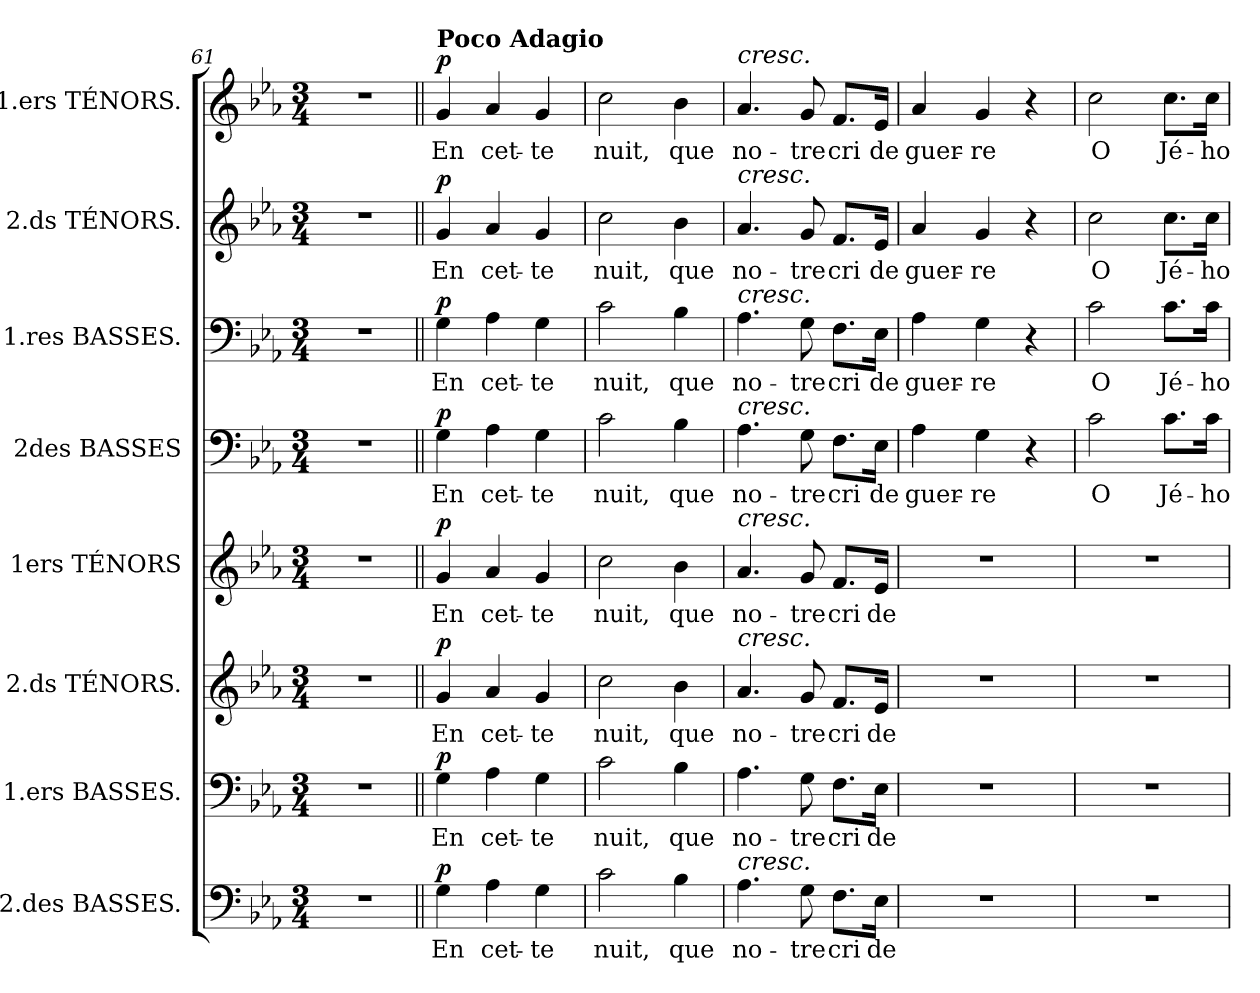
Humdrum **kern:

**kern	**text	**dynam	**kern	**text	**dynam	**kern	**text	**dynam	**kern	**text	**dynam	**kern	**text	**dynam	**kern	**text	**dynam	**kern	**text	**dynam	**kern	**text	**dynam
*part8	*part8	*part8	*part7	*part7	*part7	*part6	*part6	*part6	*part5	*part5	*part5	*part4	*part4	*part4	*part3	*part3	*part3	*part2	*part2	*part2	*part1	*part1	*part1
*staff8	*staff8	*staff8	*staff7	*staff7	*staff7	*staff6	*staff6	*staff6	*staff5	*staff5	*staff5	*staff4	*staff4	*staff4	*staff3	*staff3	*staff3	*staff2	*staff2	*staff2	*staff1	*staff1	*staff1
*I"2.des BASSES.	*	*	*I"1.ers BASSES.	*	*	*I"2.ds TÉNORS.	*	*	*I"1ers TÉNORS	*	*	*I"2des BASSES	*	*	*I"1.res BASSES.	*	*	*I"2.ds TÉNORS.	*	*	*I"1.ers TÉNORS.	*	*
*clefF4	*	*	*clefF4	*	*	*clefG2	*	*	*clefG2	*	*	*clefF4	*	*	*clefF4	*	*	*clefG2	*	*	*clefG2	*	*
*	*	*	*	*	*	*ITrd7c12	*	*	*ITrd7c12	*	*	*	*	*	*	*	*	*ITrd7c12	*	*	*ITrd7c12	*	*
*k[b-e-a-]	*	*	*k[b-e-a-]	*	*	*k[b-e-a-]	*	*	*k[b-e-a-]	*	*	*k[b-e-a-]	*	*	*k[b-e-a-]	*	*	*k[b-e-a-]	*	*	*k[b-e-a-]	*	*
*E-:	*	*	*E-:	*	*	*E-:	*	*	*E-:	*	*	*E-:	*	*	*E-:	*	*	*E-:	*	*	*E-:	*	*
*M3/4	*	*	*M3/4	*	*	*M3/4	*	*	*M3/4	*	*	*M3/4	*	*	*M3/4	*	*	*M3/4	*	*	*M3/4	*	*
=61	=61	=61	=61	=61	=61	=61	=61	=61	=61	=61	=61	=61	=61	=61	=61	=61	=61	=61	=61	=61	=61	=61	=61
2.r	.	.	2.r	.	.	2.r	.	.	2.r	.	.	2.r	.	.	2.r	.	.	2.r	.	.	2.r	.	.
=62||	=62||	=62||	=62||	=62||	=62||	=62||	=62||	=62||	=62||	=62||	=62||	=62||	=62||	=62||	=62||	=62||	=62||	=62||	=62||	=62||	=62||	=62||	=62||
*k[]	*	*	*k[]	*	*	*k[]	*	*	*k[]	*	*	*k[]	*	*	*k[]	*	*	*k[]	*	*	*k[]	*	*
!	!	!	!	!	!	!	!	!	!	!	!	!	!	!	!	!	!	!	!	!	!LO:TX:B:t=Poco Adagio	!	!
4G\	En	p	4G\	En	p	4G/	En	p	4G/	En	p	4G\	En	p	4G\	En	p	4G/	En	p	4G/	En	p
4A\	cet-	.	4A\	cet-	.	4A/	cet-	.	4A/	cet-	.	4A\	cet-	.	4A\	cet-	.	4A/	cet-	.	4A/	cet-	.
4G\	-te	.	4G\	-te	.	4G/	-te	.	4G/	-te	.	4G\	-te	.	4G\	-te	.	4G/	-te	.	4G/	-te	.
=63	=63	=63	=63	=63	=63	=63	=63	=63	=63	=63	=63	=63	=63	=63	=63	=63	=63	=63	=63	=63	=63	=63	=63
2c\	nuit,	.	2c\	nuit,	.	2c\	nuit,	.	2c\	nuit,	.	2c\	nuit,	.	2c\	nuit,	.	2c\	nuit,	.	2c\	nuit,	.
4B\	que	.	4B\	que	.	4B\	que	.	4B\	que	.	4B\	que	.	4B\	que	.	4B\	que	.	4B\	que	.
=64	=64	=64	=64	=64	=64	=64	=64	=64	=64	=64	=64	=64	=64	=64	=64	=64	=64	=64	=64	=64	=64	=64	=64
!	!	!	!	!	!	!	!	!	!	!	!	!	!	!	!	!	!	!	!	!	!LO:TX:i:t=cresc.	!	!
!	!	!	!	!	!	!	!	!	!	!	!	!	!	!	!	!	!	!LO:TX:i:t=cresc.	!	!	!	!	!
!	!	!	!	!	!	!	!	!	!	!	!	!	!	!	!LO:TX:i:t=cresc.	!	!	!	!	!	!	!	!
!	!	!	!	!	!	!	!	!	!	!	!	!LO:TX:i:t=cresc.	!	!	!	!	!	!	!	!	!	!	!
!	!	!	!	!	!	!	!	!	!LO:TX:i:t=cresc.	!	!	!	!	!	!	!	!	!	!	!	!	!	!
!	!	!	!	!	!	!LO:TX:i:t=cresc.	!	!	!	!	!	!	!	!	!	!	!	!	!	!	!	!	!
!LO:TX:i:t=cresc.	!	!	!	!	!	!	!	!	!	!	!	!	!	!	!	!	!	!	!	!	!	!	!
4.A\	no-	.	4.A\	no-	.	4.A/	no-	.	4.A/	no-	.	4.A\	no-	.	4.A\	no-	.	4.A/	no-	.	4.A/	no-	.
8G\	-tre	.	8G\	-tre	.	8G/	-tre	.	8G/	-tre	.	8G\	-tre	.	8G\	-tre	.	8G/	-tre	.	8G/	-tre	.
8.F\L	cri	.	8.F\L	cri	.	8.F/L	cri	.	8.F/L	cri	.	8.F\L	cri	.	8.F\L	cri	.	8.F/L	cri	.	8.F/L	cri	.
16E\Jk	de	.	16E\Jk	de	.	16E/Jk	de	.	16E/Jk	de	.	16E\Jk	de	.	16E\Jk	de	.	16E/Jk	de	.	16E/Jk	de	.
!!LO:PB:g=z
=65	=65	=65	=65	=65	=65	=65	=65	=65	=65	=65	=65	=65	=65	=65	=65	=65	=65	=65	=65	=65	=65	=65	=65
2.r	.	.	2.r	.	.	2.r	.	.	2.r	.	.	4A\	guer-	.	4A\	guer-	.	4A/	guer-	.	4A/	guer-	.
.	.	.	.	.	.	.	.	.	.	.	.	4G\	-re	.	4G\	-re	.	4G/	-re	.	4G/	-re	.
.	.	.	.	.	.	.	.	.	.	.	.	4r	.	.	4r	.	.	4r	.	.	4r	.	.
=66	=66	=66	=66	=66	=66	=66	=66	=66	=66	=66	=66	=66	=66	=66	=66	=66	=66	=66	=66	=66	=66	=66	=66
2.r	.	.	2.r	.	.	2.r	.	.	2.r	.	.	2c\	O	.	2c\	O	.	2c\	O	.	2c\	O	.
.	.	.	.	.	.	.	.	.	.	.	.	8.c\L	Jé-	.	8.c\L	Jé-	.	8.c\L	Jé-	.	8.c\L	Jé-	.
.	.	.	.	.	.	.	.	.	.	.	.	16c\Jk	-ho-	.	16c\Jk	-ho-	.	16c\Jk	-ho-	.	16c\Jk	-ho-	.
=	=	=	=	=	=	=	=	=	=	=	=	=	=	=	=	=	=	=	=	=	=	=	=
*-	*-	*-	*-	*-	*-	*-	*-	*-	*-	*-	*-	*-	*-	*-	*-	*-	*-	*-	*-	*-	*-	*-	*-
